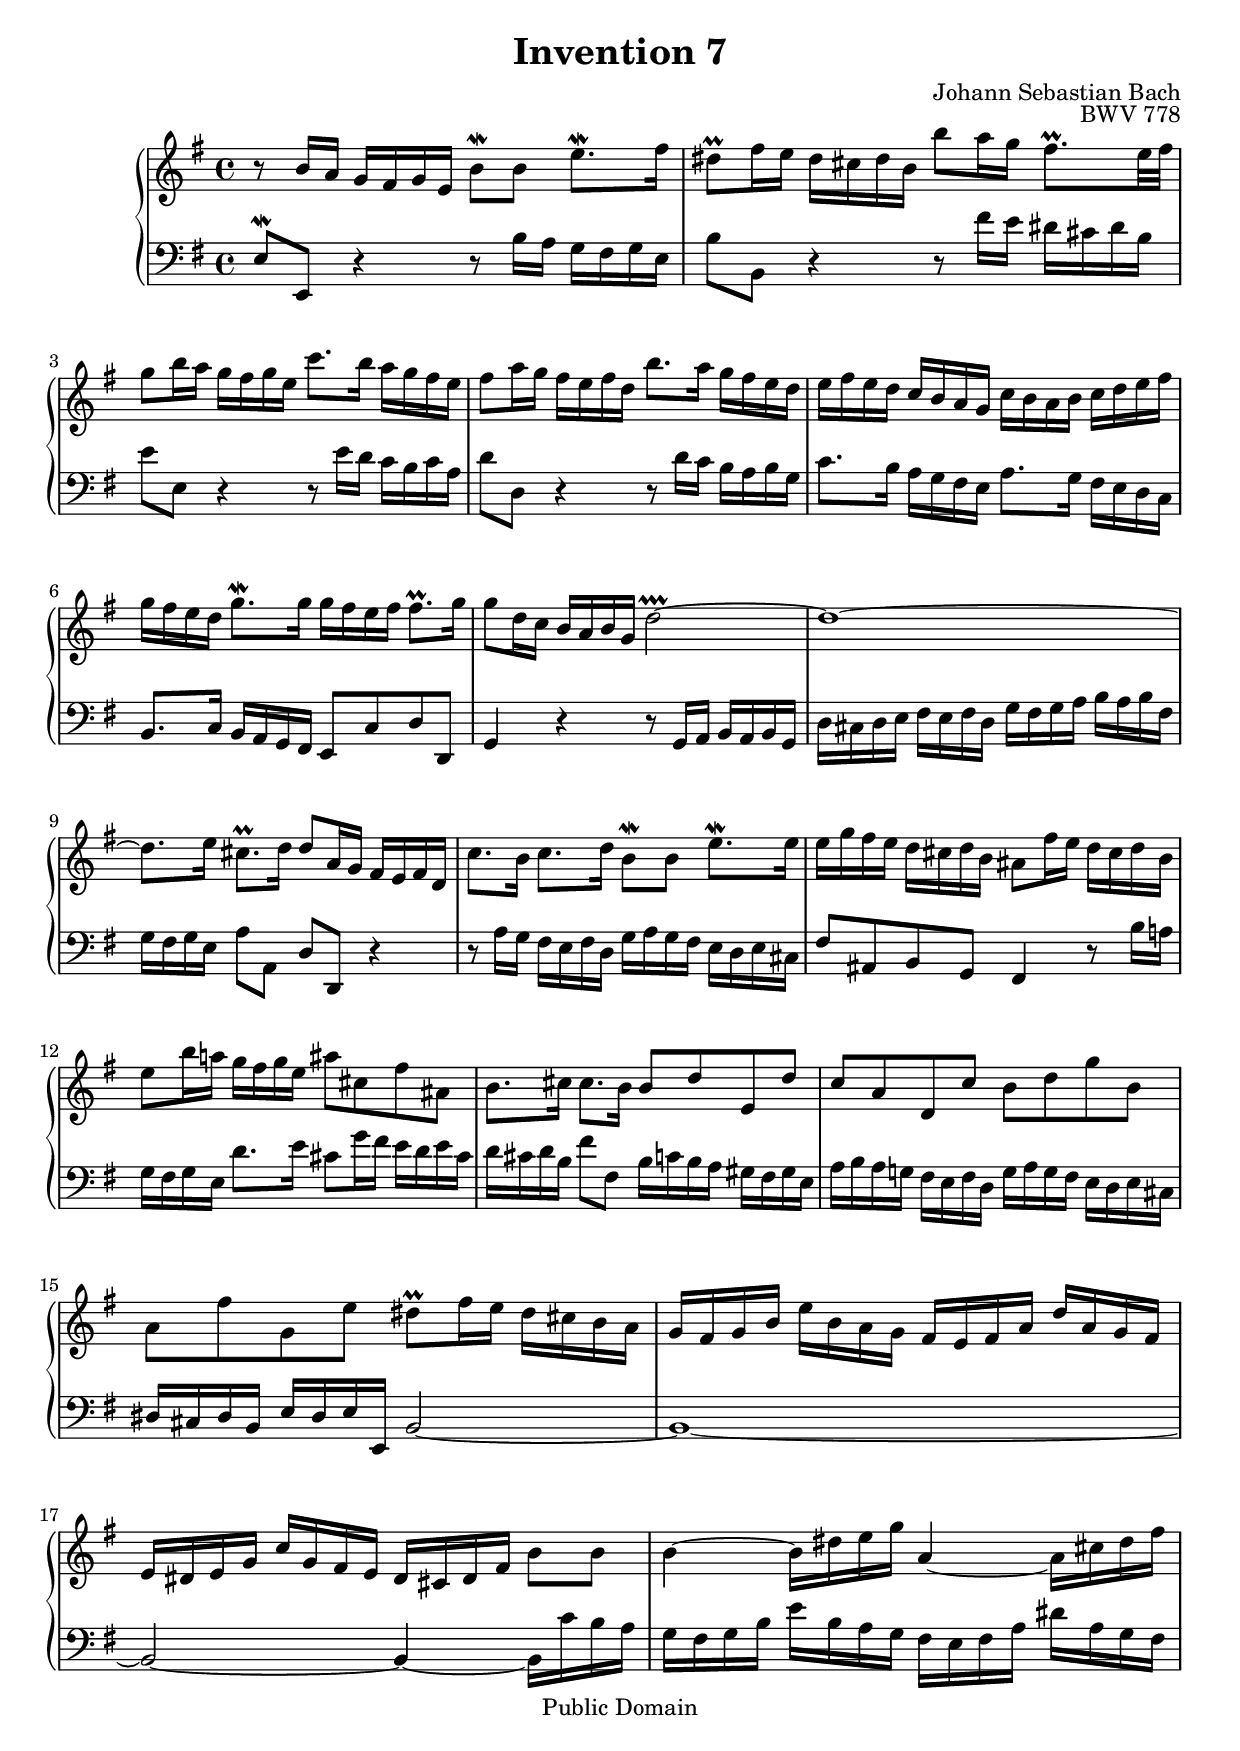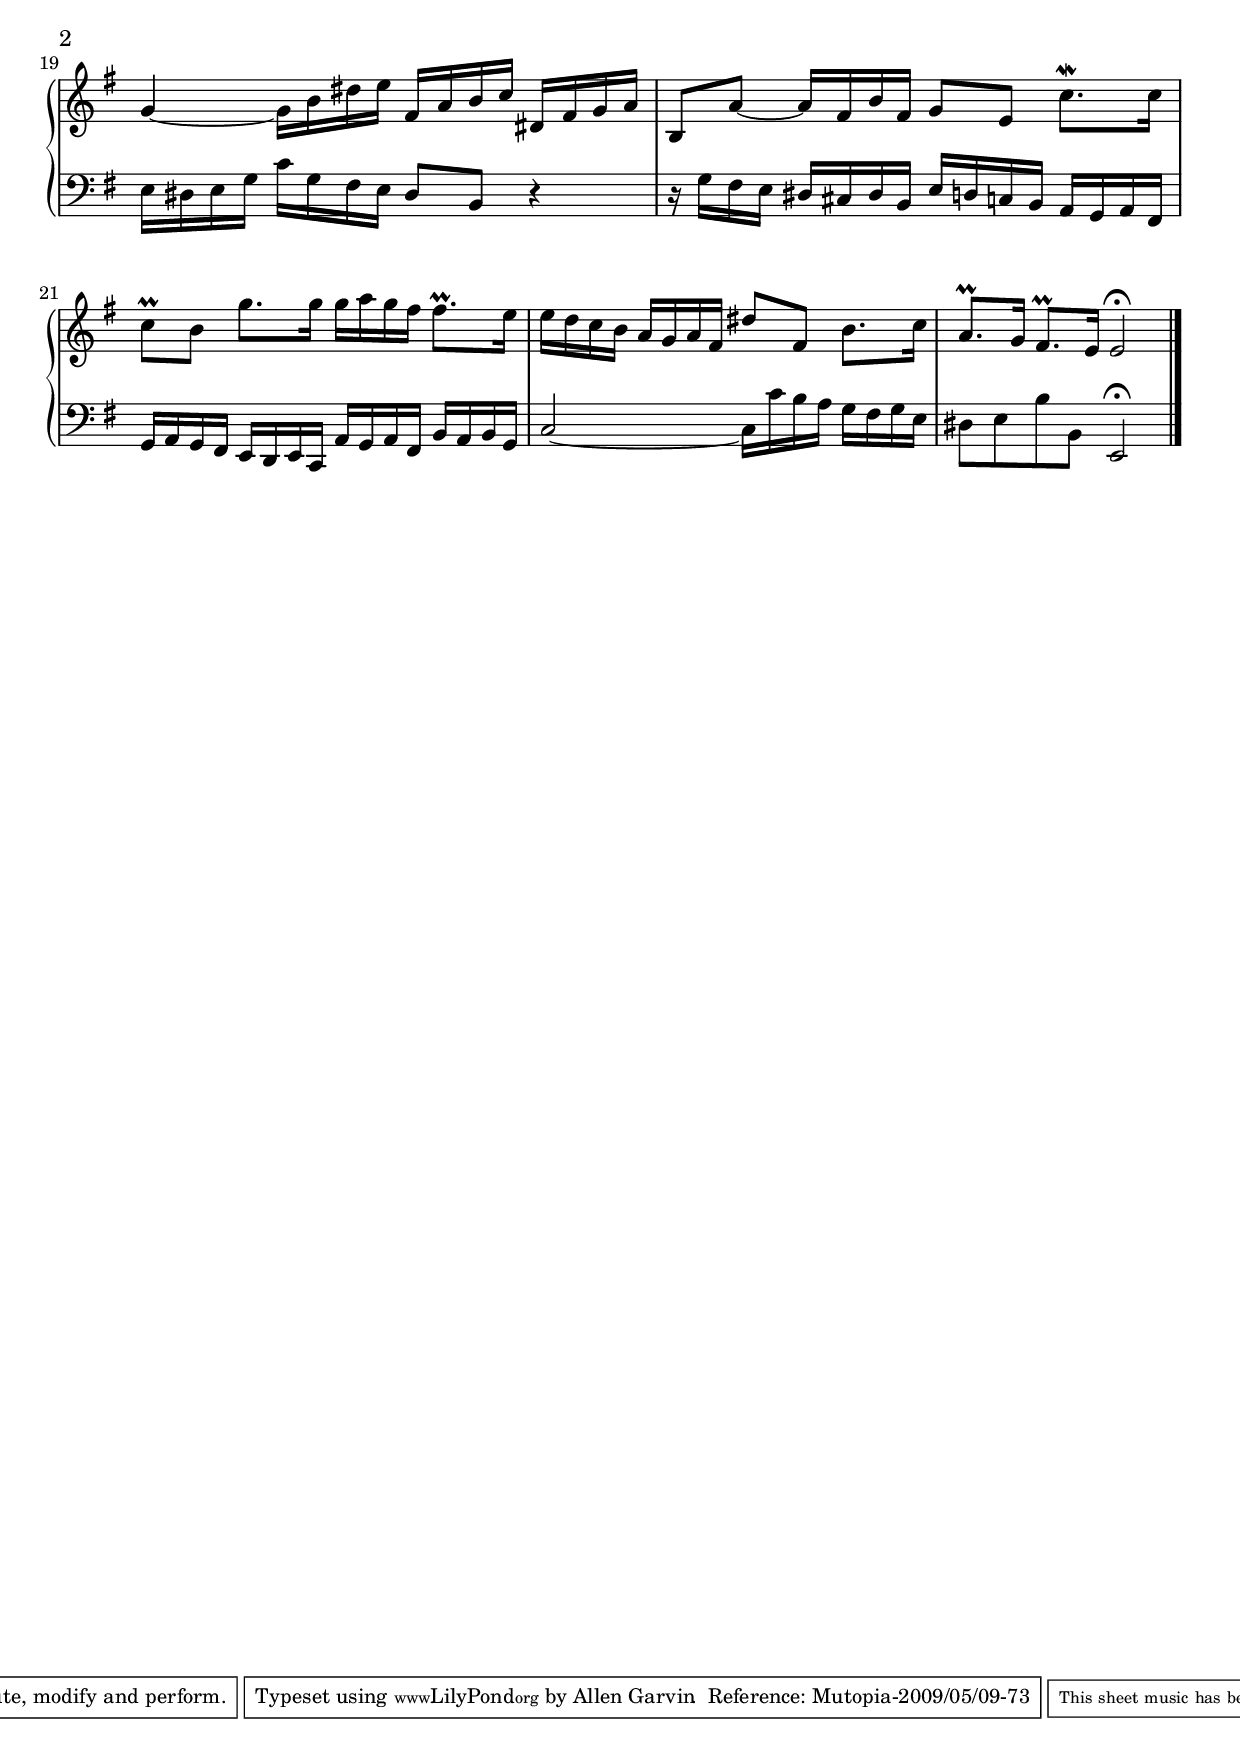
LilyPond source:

\header {
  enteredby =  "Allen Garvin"
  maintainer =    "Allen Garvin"
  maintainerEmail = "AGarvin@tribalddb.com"
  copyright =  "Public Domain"
  filename =   "bach-invention-07.ly"
  title =   "Invention 7"
  opus =    "BWV 778"
  composer =   "Johann Sebastian Bach"
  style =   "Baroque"
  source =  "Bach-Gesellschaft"
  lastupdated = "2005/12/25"

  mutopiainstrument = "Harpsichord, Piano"
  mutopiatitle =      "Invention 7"
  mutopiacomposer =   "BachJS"
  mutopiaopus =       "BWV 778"
 
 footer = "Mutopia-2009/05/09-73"
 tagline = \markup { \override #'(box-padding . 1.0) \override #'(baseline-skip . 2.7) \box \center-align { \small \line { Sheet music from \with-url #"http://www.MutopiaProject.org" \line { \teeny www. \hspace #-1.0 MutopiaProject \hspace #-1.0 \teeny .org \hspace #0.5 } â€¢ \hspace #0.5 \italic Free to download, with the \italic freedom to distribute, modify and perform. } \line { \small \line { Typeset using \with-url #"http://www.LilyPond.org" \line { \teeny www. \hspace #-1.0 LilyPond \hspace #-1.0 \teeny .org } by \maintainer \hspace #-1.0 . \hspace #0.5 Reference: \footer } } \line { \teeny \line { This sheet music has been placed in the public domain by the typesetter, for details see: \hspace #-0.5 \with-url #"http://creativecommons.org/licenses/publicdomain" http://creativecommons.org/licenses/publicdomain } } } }
}

\version "2.11.46"

voiceone =  \relative c'' {
  \set Staff.midiInstrument = "harpsichord"
  \key e \minor
  \time 4/4

  r8  b16[ a]  g[ fis g e]  b'8[\mordent b]  e8.[\mordent fis16] |
   dis8[\prall fis16 e]  dis[ cis dis b]
     b'8[ a16 g]  fis8.[\prall e32 fis] |
   g8[ b16 a]  g[ fis g e]  c'8.[ b16]  a[ g fis e] |
   fis8[ a16 g]  fis[ e fis d]  b'8.[ a16]  g[ fis e d] |
   e[ fis e d]  c[ b a g]  c[ b a b]  c[ d e fis] |
   g[ fis e d]  g8.[\mordent g16]
     g[ fis e fis]  fis8.[\prall g16] |
   g8[ d16 c]  b[ a b g] d'2\prallprall ~ |
  d1 ~ |
   d8.[ e16]  cis8.[\prall d16]  d8[ a16 g]  fis[ e fis d] |
   c'8.[ b16]  c8.[ d16]  b8[\mordent b]  e8.[\mordent e16] |
   e[ g fis e]  d[ cis d b]  ais8[ fis'16 e]  d[ cis d b] |
   e8[ b'16 a!]  g[ fis g e]  ais8[ cis, fis ais,] |
   b8.[ cis16]  cis8.[ b16]  b8[ d e, d'] |
   c[ a d, c']  b[ d g b,] |
   a[ fis' g, e']  dis[\prall fis16 e]  dis[ cis b a] |
   g[ fis g b]  e[ b a g]  fis[ e fis a]  d[ a g fis]
   e[ dis e g]  c[ g fis e]  dis[ cis dis fis]  b8[ b] |
  b4 ~  b16[ dis e g] a,4 ~  a16[ cis dis fis] |
  g,4 ~  g16[ b dis e]  fis,[ a b c]  dis,[ fis g a] |
   b,8[ a'] ~  a16[ fis b fis]  g8[ e]  c'8.[\mordent c16] |
   c8[\prall b]  g'8.[ g16]  g[ a g fis]  fis8.[\prall e16] |
   e[ d c b]  a[ g a fis]  dis'8[ fis,]  b8.[ c16] |
   a8.[\prall g16]  fis8.[\prall e16] e2\fermata \bar "|."

}

voicetwo =  \relative c {
  \set Staff.midiInstrument = "harpsichord"
  \key e \minor
  \time 4/4
  \clef "bass"

   e8[\mordent e,] r4 r8  b''16[ a]  g[ fis g e] |
   b'8[ b,] r4 r8  fis''16[ e]  dis[ cis dis b] |
   e8[ e,] r4 r8  e'16[ d]  c[ b c a] |
   d8[ d,] r4 r8  d'16[ c]  b[ a b g] |
   c8.[ b16]  a[ g fis e]  a8.[ g16]  fis[ e d c] |
   b8.[ c16]  b[ a g fis]  e8[ c' d d,] |
  g4 r4 r8  g16[ a]  b[ a b g] |
   d'[ cis d e]  fis[ e fis d]  g[ fis g a]  b[ a b fis] |
   g[ fis g e]  a8[ a,]  d[ d,] r4 |
  r8  a''16[ g]  fis[ e fis d]  g[ a g fis]  e[ d e cis] |
   fis8[ ais, b g] fis4 r8  b'16[ a!] |
   g[ fis g e]  d'8.[ e16]  cis8[ g'16 fis]  e[ d e cis] |
   d[ cis d b]  fis'8[ fis,]  b16[ c b a]  gis[ fis gis e] |
   a[ b a g!]  fis[ e fis d]  g[ a g fis]  e[ d e cis] |
   dis[ cis dis b]  e[ dis e e,] b'2 ~ |
  b1 ~ |
  b2 ~ b4 ~  b16[ c' b a] |
   g[ fis g b]  e[ b a g]  fis[ e fis a]  dis[ a g fis] |
   e[ dis e g]  c[ g fis e]  dis8[ b] r4 |
  r16  g'[ fis e]  dis[ cis dis b]  e[ d c b]  a[ g a fis] |
   g[ a g fis]  e[ d e c]  a'[ g a fis]  b[ a b g] |
  c2 ~  c16[ c' b a]  g[ fis g e] |
   dis8[ e b' b,] e,2\fermata \bar "|."

}

\score {
   \context GrandStaff <<
    \context Staff = "one" <<
      \voiceone
    >>
    \context Staff = "two" <<
      \voicetwo
    >>
  >>

  \layout{ }
  
  \midi {
    \context {
      \Score
      tempoWholesPerMinute = #(ly:make-moment 90 4)
      }
    }


}

%{
changes by Urs Metzger, 2005/12/25
version 1.6.10 => 2.6.4
voiceone, bar 4: 1st 16th f16 => fis16
midiInstrument none = "harpsichord"
mid tempo 4 = 112 => 4 = 90
%}
